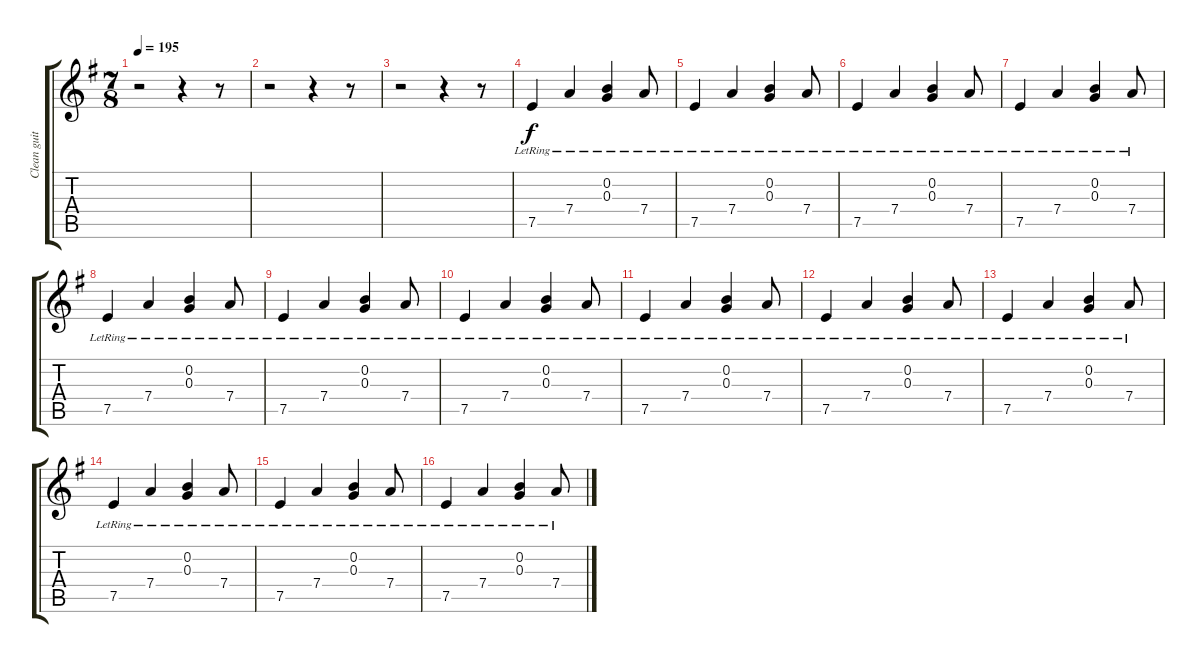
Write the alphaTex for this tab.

\track ("Clean guitar" "Clean guit") {instrument acousticguitarsteel}
\staff {score tabs}
\tuning (E4 B3 G3 D3 A2 E2) {hide}
\ts (7 8)
\tempo 195
\clef g2
\ks eminor
r.2{dy f} r.4 r.8 |
r.2 r.4 r.8 |
r.2 r.4 r.8 |
7.5{lr}.4 7.4{lr}.4 (0.2{lr} 0.3{lr}).4 7.4{lr}.8 |
7.5{lr}.4 7.4{lr}.4 (0.2{lr} 0.3{lr}).4 7.4{lr}.8 |
7.5{lr}.4 7.4{lr}.4 (0.2{lr} 0.3{lr}).4 7.4{lr}.8 |
7.5{lr}.4 7.4{lr}.4 (0.2{lr} 0.3{lr}).4 7.4{lr}.8 |
7.5{lr}.4 7.4{lr}.4 (0.2{lr} 0.3{lr}).4 7.4{lr}.8 |
7.5{lr}.4 7.4{lr}.4 (0.2{lr} 0.3{lr}).4 7.4{lr}.8 |
7.5{lr}.4 7.4{lr}.4 (0.2{lr} 0.3{lr}).4 7.4{lr}.8 |
7.5{lr}.4 7.4{lr}.4 (0.2{lr} 0.3{lr}).4 7.4{lr}.8 |
7.5{lr}.4 7.4{lr}.4 (0.2{lr} 0.3{lr}).4 7.4{lr}.8 |
7.5{lr}.4 7.4{lr}.4 (0.2{lr} 0.3{lr}).4 7.4{lr}.8 |
7.5{lr}.4 7.4{lr}.4 (0.2{lr} 0.3{lr}).4 7.4{lr}.8 |
7.5{lr}.4 7.4{lr}.4 (0.2{lr} 0.3{lr}).4 7.4{lr}.8 |
7.5{lr}.4 7.4{lr}.4 (0.2{lr} 0.3{lr}).4 7.4{lr}.8
